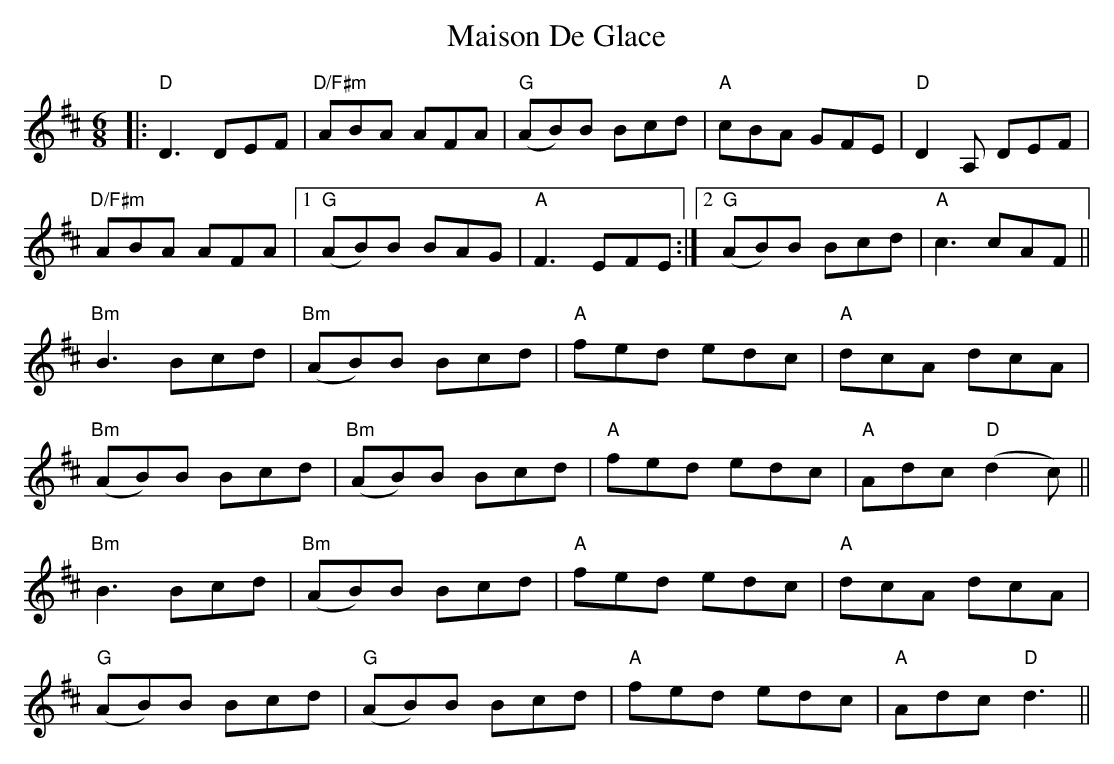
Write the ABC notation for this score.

X:1
T: Maison De Glace
M: 6/8
L: 1/8
K: Dmaj
|:"D"D3 DEF|"D/F#m"ABA AFA|"G"(AB)B Bcd|"A"cBA GFE|"D"D2A, DEF|
"D/F#m"ABA AFA|1 "G"(AB)B BAG|"A"F3 EFE:|2 "G"(AB)B Bcd|"A"c3 cAF||
"Bm"B3 Bcd|"Bm"(AB)B Bcd|"A"fed edc|"A"dcA dcA|
"Bm"(AB)B Bcd|"Bm"(AB)B Bcd|"A"fed edc|"A"Adc "D"(d2c)||
"Bm"B3 Bcd|"Bm"(AB)B Bcd|"A"fed edc|"A"dcA dcA|
"G"(AB)B Bcd|"G"(AB)B Bcd|"A"fed edc|"A" Adc "D"d3||
